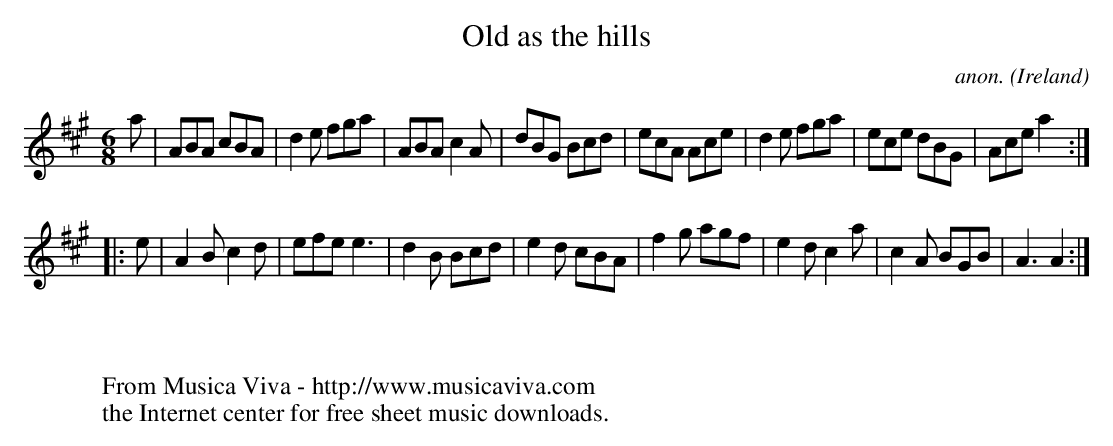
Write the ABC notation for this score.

X:1
T:Old as the hills
C:anon.
O:Ireland
M:6/8
L:1/8
K:A
a|ABA cBA|d2e fga|ABA c2A|dBG Bcd|ecA Ace|d2e fga|ece dBG|Ace a2:|
|:e|A2B c2d|efe e3|d2B Bcd|e2d cBA|f2g agf|e2d c2a|c2A BGB|A3 A2:|
W:
W:
W: From Musica Viva - http://www.musicaviva.com
W: the Internet center for free sheet music downloads.
